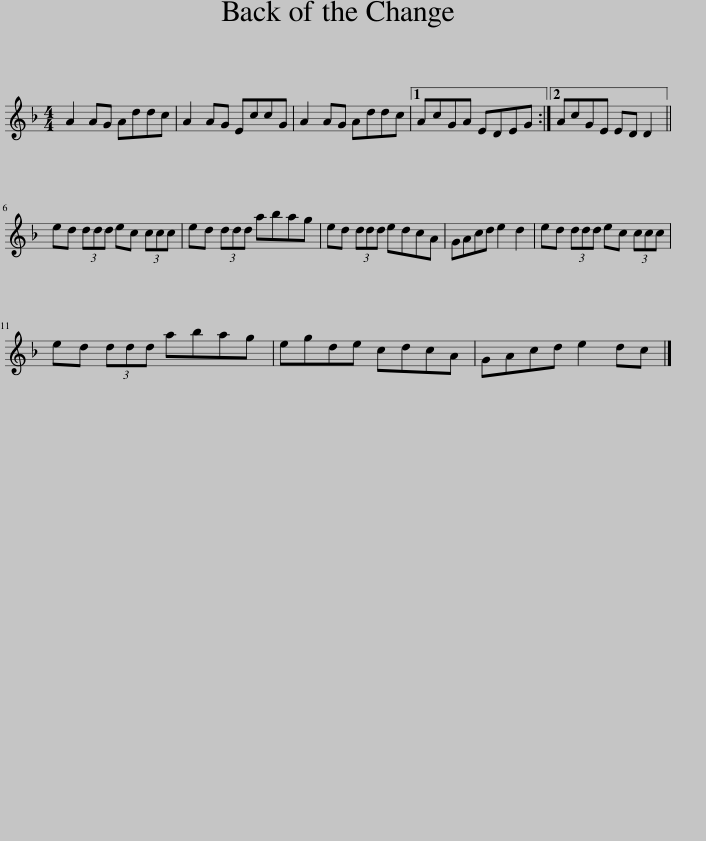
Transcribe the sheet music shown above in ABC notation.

X:1
L:1/8
M:4/4
I:linebreak $
K:Dmin
V:1 treble
V:1
 A2 AG Addc | A2 AG EccG | A2 AG Addc |1 AcGA EDEG :|2 AcGE ED D2 ||$ %5
 ed (3ddd ec (3ccc | ed (3ddd abag | ed (3ddd edcA | GAcd e2 d2 | ed (3ddd ec (3ccc |$ %10
 ed (3ddd abag | egde cdcA | GAcd e2 dc |] %13
